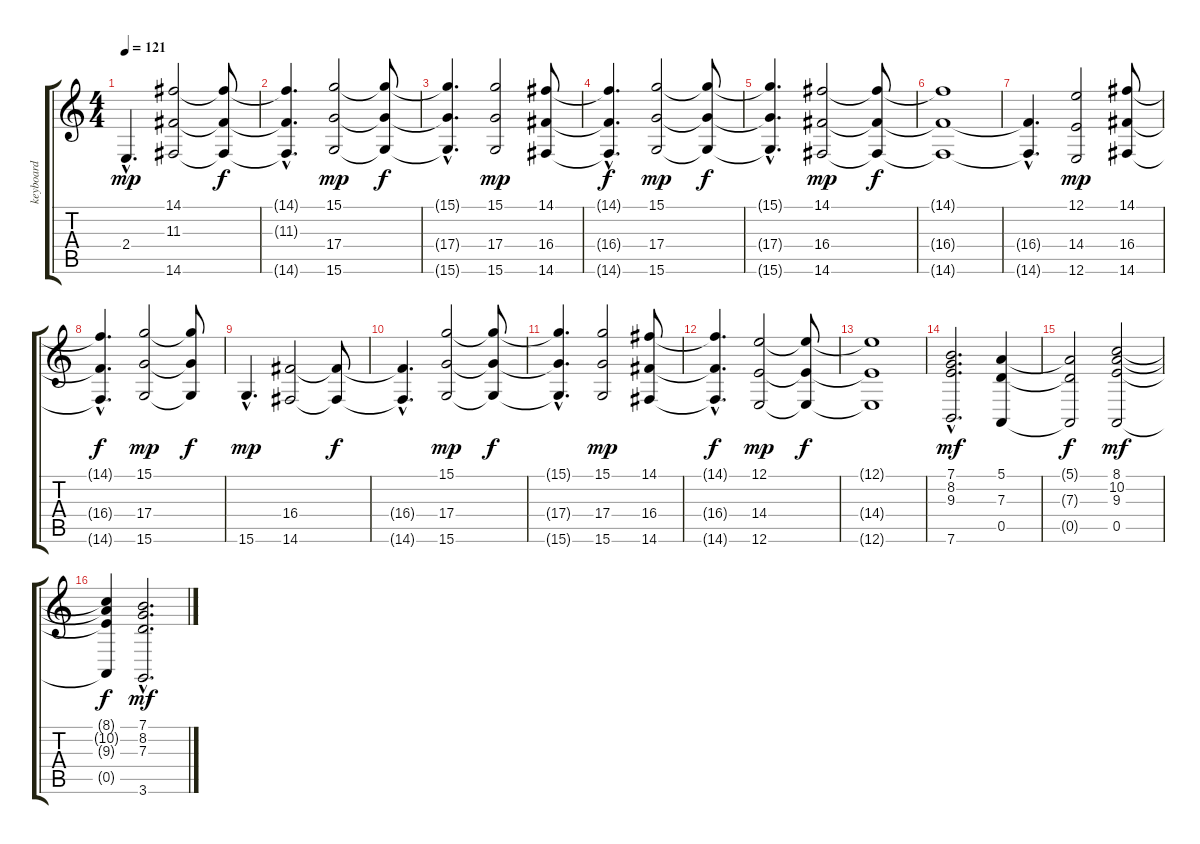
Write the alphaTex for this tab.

\track ("keyboard" "keyboard") {instrument stringensemble1}
\staff {score tabs}
\tuning (E4 B3 G3 D3 A2 E2) {hide}
\ts (4 4)
\tempo 121
\clef g2
\ks c
2.4{hac}.4{d dy mp} (14.1 11.3 14.6).2 (14.1{t} 11.3{t} 14.6{t}).8{dy f} |
(14.1{hac t} 11.3{hac t} 14.6{hac t}).4{d} (15.1 17.4 15.6).2{dy mp} (15.1{t} 17.4{t} 15.6{t}).8{dy f} |
(15.1{hac t} 17.4{hac t} 15.6{hac t}).4{d} (15.1 17.4 15.6).2{dy mp} (14.1 16.4 14.6).8 |
(14.1{hac t} 16.4{hac t} 14.6{hac t}).4{d dy f} (15.1 17.4 15.6).2{dy mp} (15.1{t} 17.4{t} 15.6{t}).8{dy f} |
(15.1{hac t} 17.4{hac t} 15.6{hac t}).4{d} (14.1 16.4 14.6).2{dy mp} (14.1{t} 16.4{t} 14.6{t}).8{dy f} |
(14.1{t} 16.4{t} 14.6{t}).1 |
(16.4{hac t} 14.6{hac t}).4{d} (12.1 14.4 12.6).2{dy mp} (14.1 16.4 14.6).8 |
(14.1{hac t} 16.4{hac t} 14.6{hac t}).4{d dy f} (15.1 17.4 15.6).2{dy mp} (15.1{t} 17.4{t} 15.6{t}).8{dy f} |
15.6{hac}.4{d dy mp} (16.4 14.6).2 (16.4{t} 14.6{t}).8{dy f} |
(16.4{hac t} 14.6{hac t}).4{d} (15.1 17.4 15.6).2{dy mp} (15.1{t} 17.4{t} 15.6{t}).8{dy f} |
(15.1{hac t} 17.4{hac t} 15.6{hac t}).4{d} (15.1 17.4 15.6).2{dy mp} (14.1 16.4 14.6).8 |
(14.1{hac t} 16.4{hac t} 14.6{hac t}).4{d dy f} (12.1 14.4 12.6).2{dy mp} (12.1{t} 14.4{t} 12.6{t}).8{dy f} |
(12.1{t} 14.4{t} 12.6{t}).1 |
(7.1{hac} 8.2{hac} 9.3{hac} 7.6{hac}).2{d dy mf} (5.1 7.3 0.5).4 |
(5.1{t} 7.3{t} 0.5{t}).2{dy f} (8.1 10.2 9.3 0.5).2{dy mf} |
(8.1{t} 10.2{t} 9.3{t} 0.5{t}).4{dy f} (7.1{hac} 8.2{hac} 7.3{hac} 3.6{hac}).2{d dy mf}
